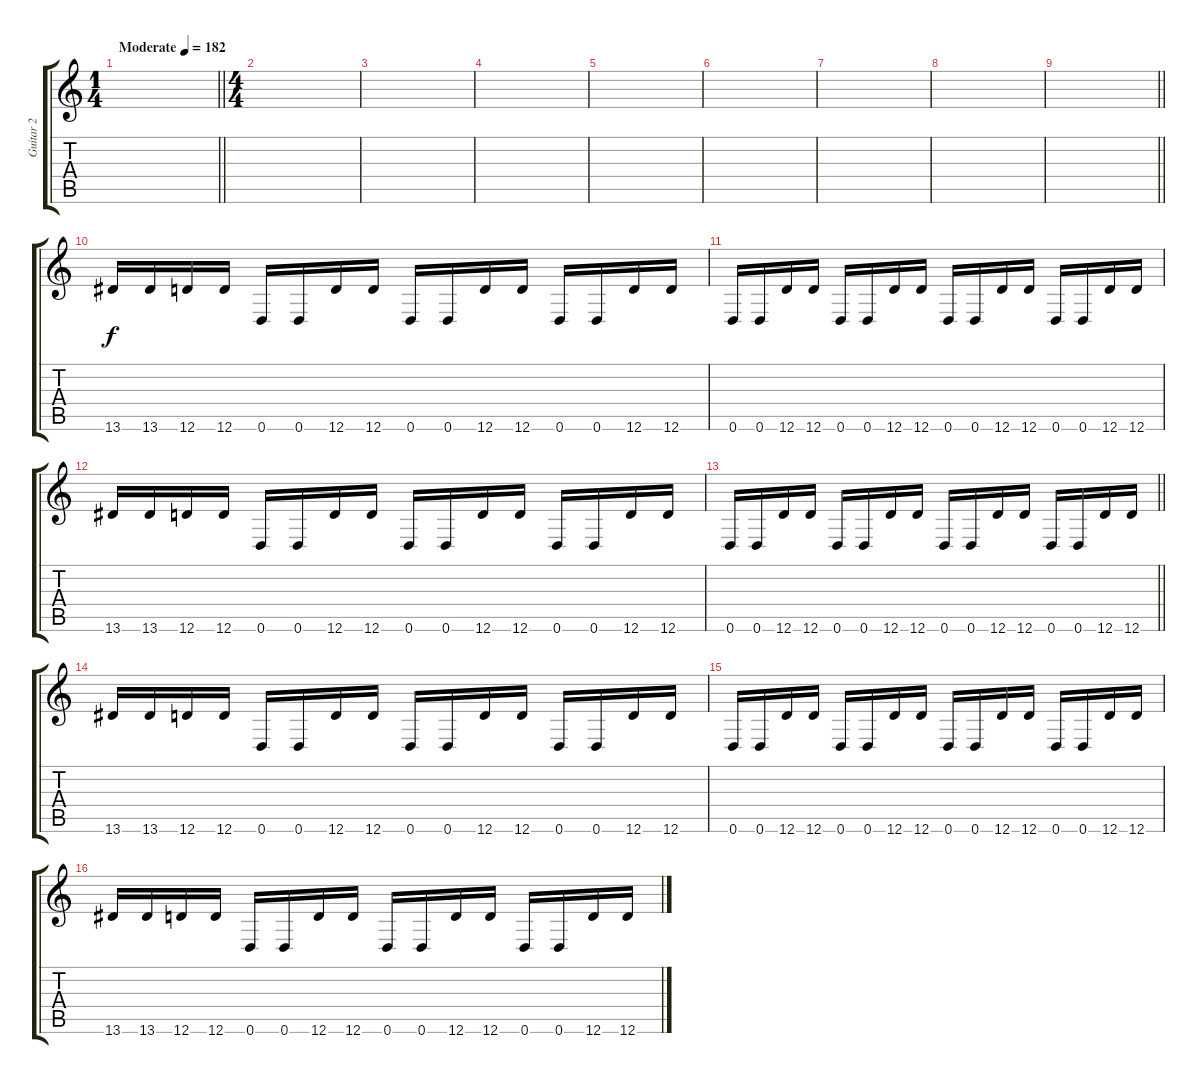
\track ("Guitar 2" "Guitar 2") {instrument distortionguitar}
\staff {score tabs}
\tuning (E4 B3 G3 D3 A2 D2) {hide}
\ts (1 4)
\tempo (182 "Moderate")
\clef g2
\barLineRight lightlight
\ks c
|
\ts (4 4)
|
|
|
|
|
|
|
\barLineRight lightlight
|
\section ("" "")
13.6.16 13.6.16 12.6.16 12.6.16 0.6.16 0.6.16 12.6.16 12.6.16 0.6.16 0.6.16 12.6.16 12.6.16 0.6.16 0.6.16 12.6.16 12.6.16 |
0.6.16 0.6.16 12.6.16 12.6.16 0.6.16 0.6.16 12.6.16 12.6.16 0.6.16 0.6.16 12.6.16 12.6.16 0.6.16 0.6.16 12.6.16 12.6.16 |
13.6.16 13.6.16 12.6.16 12.6.16 0.6.16 0.6.16 12.6.16 12.6.16 0.6.16 0.6.16 12.6.16 12.6.16 0.6.16 0.6.16 12.6.16 12.6.16 |
\barLineRight lightlight
0.6.16 0.6.16 12.6.16 12.6.16 0.6.16 0.6.16 12.6.16 12.6.16 0.6.16 0.6.16 12.6.16 12.6.16 0.6.16 0.6.16 12.6.16 12.6.16 |
13.6.16 13.6.16 12.6.16 12.6.16 0.6.16 0.6.16 12.6.16 12.6.16 0.6.16 0.6.16 12.6.16 12.6.16 0.6.16 0.6.16 12.6.16 12.6.16 |
0.6.16 0.6.16 12.6.16 12.6.16 0.6.16 0.6.16 12.6.16 12.6.16 0.6.16 0.6.16 12.6.16 12.6.16 0.6.16 0.6.16 12.6.16 12.6.16 |
13.6.16 13.6.16 12.6.16 12.6.16 0.6.16 0.6.16 12.6.16 12.6.16 0.6.16 0.6.16 12.6.16 12.6.16 0.6.16 0.6.16 12.6.16 12.6.16
